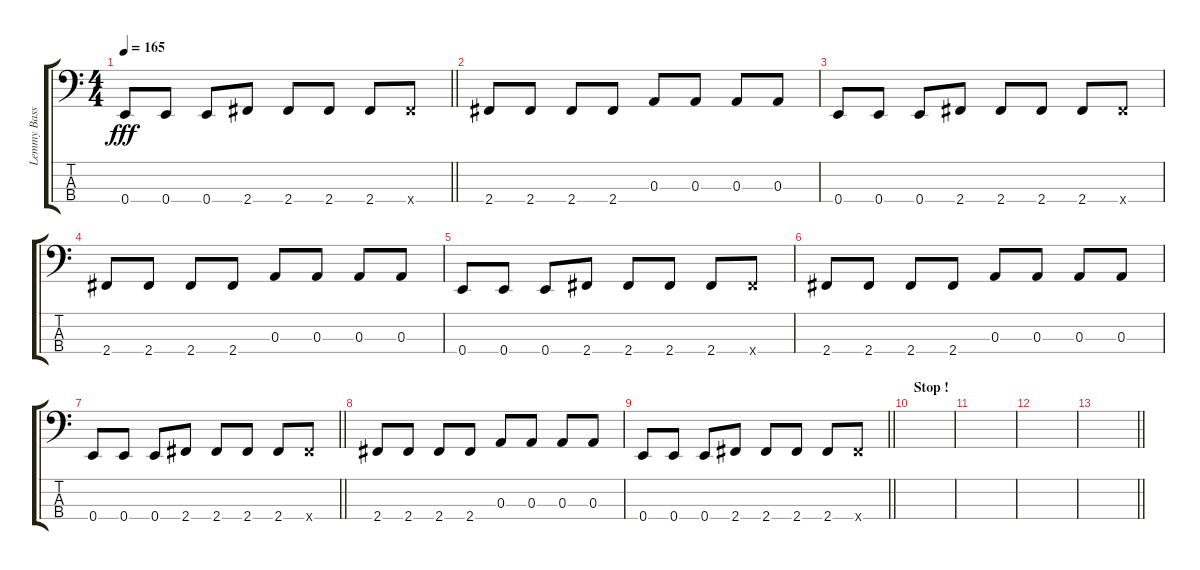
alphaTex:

\track ("Lemmy Bass" "Lemmy Bass") {instrument electricbassfinger}
\staff {score tabs}
\tuning (G2 D2 A1 E1) {hide}
\ts (4 4)
\tempo 165
\clef f4
\barLineRight lightlight
\ks c
0.4.8{dy fff} 0.4.8 0.4.8 2.4.8 2.4.8 2.4.8 2.4.8 2.4{x}.8 |
2.4.8 2.4.8 2.4.8 2.4.8 0.3.8 0.3.8 0.3.8 0.3.8 |
0.4.8 0.4.8 0.4.8 2.4.8 2.4.8 2.4.8 2.4.8 2.4{x}.8 |
2.4.8 2.4.8 2.4.8 2.4.8 0.3.8 0.3.8 0.3.8 0.3.8 |
0.4.8 0.4.8 0.4.8 2.4.8 2.4.8 2.4.8 2.4.8 2.4{x}.8 |
2.4.8 2.4.8 2.4.8 2.4.8 0.3.8 0.3.8 0.3.8 0.3.8 |
\barLineRight lightlight
0.4.8 0.4.8 0.4.8 2.4.8 2.4.8 2.4.8 2.4.8 2.4{x}.8 |
2.4.8 2.4.8 2.4.8 2.4.8 0.3.8 0.3.8 0.3.8 0.3.8 |
\barLineRight lightlight
0.4.8 0.4.8 0.4.8 2.4.8 2.4.8 2.4.8 2.4.8 2.4{x}.8 |
\section ("" "Stop !")
|
|
|
\barLineRight lightlight
